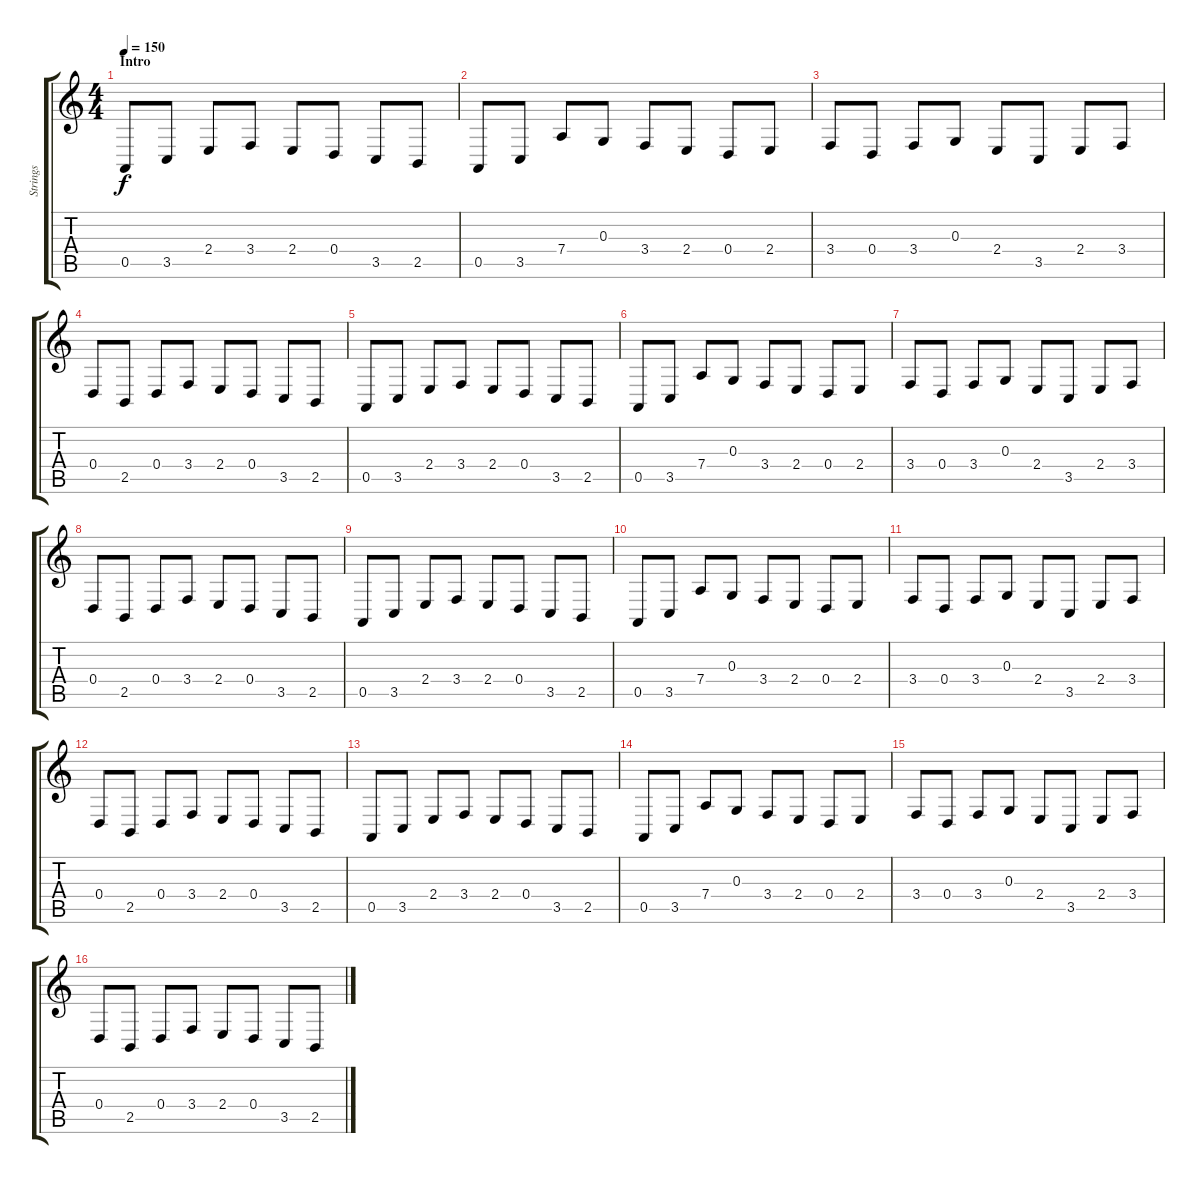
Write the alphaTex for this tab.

\track ("Strings" "Strings") {instrument stringensemble1}
\staff {score tabs}
\tuning (E4 B3 G3 D3 A2 E2) {hide}
\ts (4 4)
\section ("" "Intro")
\tempo 150
\clef g2
\ks c
0.5.8{dy f instrument stringensemble1} 3.5.8 2.4.8 3.4.8 2.4.8 0.4.8 3.5.8 2.5.8 |
0.5.8 3.5.8 7.4.8 0.3.8 3.4.8 2.4.8 0.4.8 2.4.8 |
3.4.8 0.4.8 3.4.8 0.3.8 2.4.8 3.5.8 2.4.8 3.4.8 |
0.4.8 2.5.8 0.4.8 3.4.8 2.4.8 0.4.8 3.5.8 2.5.8 |
0.5.8 3.5.8 2.4.8 3.4.8 2.4.8 0.4.8 3.5.8 2.5.8 |
0.5.8 3.5.8 7.4.8 0.3.8 3.4.8 2.4.8 0.4.8 2.4.8 |
3.4.8 0.4.8 3.4.8 0.3.8 2.4.8 3.5.8 2.4.8 3.4.8 |
0.4.8 2.5.8 0.4.8 3.4.8 2.4.8 0.4.8 3.5.8 2.5.8 |
0.5.8 3.5.8 2.4.8 3.4.8 2.4.8 0.4.8 3.5.8 2.5.8 |
0.5.8 3.5.8 7.4.8 0.3.8 3.4.8 2.4.8 0.4.8 2.4.8 |
3.4.8 0.4.8 3.4.8 0.3.8 2.4.8 3.5.8 2.4.8 3.4.8 |
0.4.8 2.5.8 0.4.8 3.4.8 2.4.8 0.4.8 3.5.8 2.5.8 |
0.5.8 3.5.8 2.4.8 3.4.8 2.4.8 0.4.8 3.5.8 2.5.8 |
0.5.8 3.5.8 7.4.8 0.3.8 3.4.8 2.4.8 0.4.8 2.4.8 |
3.4.8 0.4.8 3.4.8 0.3.8 2.4.8 3.5.8 2.4.8 3.4.8 |
0.4.8 2.5.8 0.4.8 3.4.8 2.4.8 0.4.8 3.5.8 2.5.8
